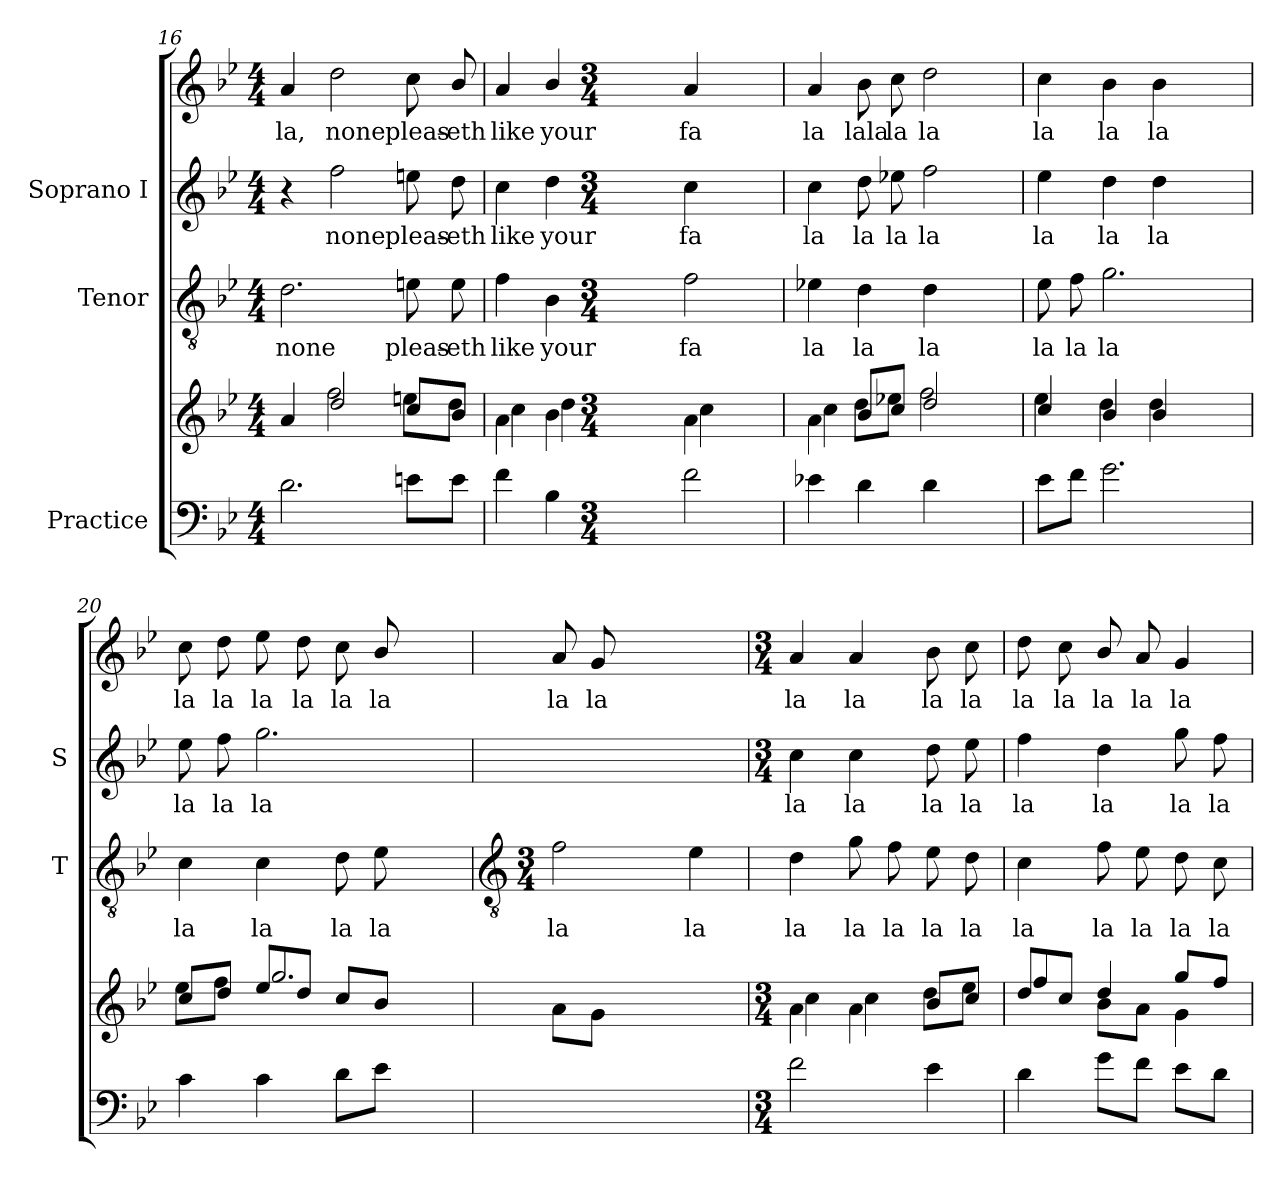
**kern	**kern	**kern	**text	**kern	**text	**kern	**text
*part3	*part3	*part2	*part2	*part1	*part1	*part1	*part1
*staff5	*staff4	*staff3	*staff3	*staff2	*staff2	*staff1	*staff1
*I"Practice	*	*I"Tenor	*	*I"Soprano I	*	*	*
*	*	*I'T	*	*I'S	*	*	*
*clefF4	*clefG2	*clefGv2	*	*clefG2	*	*clefG2	*
*k[b-e-]	*k[b-e-]	*k[b-e-]	*	*k[b-e-]	*	*k[b-e-]	*
*B-:	*B-:	*B-:	*	*B-:	*	*B-:	*
*M4/4	*M4/4	*M4/4	*	*M4/4	*	*M4/4	*
=16	=16	=16	=16	=16	=16	=16	=16
*	*^	*	*	*	*	*	*
!	!	!	!	!LO:LY:b	!	!	!	!LO:LY:b
2.d	4a	4ryy	2.d	none	4r	.	4a	la,
!	!	!	!	!	!	!LO:LY:b	!	!LO:LY:b
.	2dd	2ff	.	.	2ff	none	2dd	none
!	!	!	!	!LO:LY:b	!	!LO:LY:b	!	!LO:LY:b
8enL	8ccL	8eenL	8en	pleas-	8een	pleas-	8cc	pleas-
!	!	!	!	!LO:LY:b	!	!LO:LY:b	!	!LO:LY:b
8eJ	8b-/J	8ddJ	8e	-eth	8dd	-eth	8b-/	-eth
=17	=17	=17	=17	=17	=17	=17	=17	=17
!	!	!	!	!LO:LY:b	!	!LO:LY:b	!	!LO:LY:b
4f	4a\	4cc	4f	like	4cc	like	4a	like
!	!	!	!	!LO:LY:b	!	!LO:LY:b	!	!LO:LY:b
4B-	4b-\	4dd	4B-	your	4dd	your	4b-/	your
*M3/4	*M3/4	*	*M3/4	*	*M3/4	*	*M3/4	*
!	!	!	!	!LO:LY:b	!	!LO:LY:b	!	!LO:LY:b
2f	4a\	4cc	2f	fa	4cc	fa	4a	fa
.	4ryy	4ryy	.	.	4ryy	.	4ryy	.
=18A	=18A	=18A	=18A	=18A	=18A	=18A	=18A	=18A
!	!	!	!	!LO:LY:b	!	!LO:LY:b	!	!LO:LY:b
4e-X	4a\	4cc	4e-X	la	4cc	la	4a	la
!	!	!	!	!LO:LY:b	!	!LO:LY:b	!	!LO:LY:b
4d	8b-L	8ddL	4d	la	8dd	la	8b-	lala
!	!	!	!	!	!	!LO:LY:b	!	!LO:LY:b
.	8ccJ	8ee-XJ	.	.	8ee-X	la	8cc	la
!	!	!	!	!LO:LY:b	!	!LO:LY:b	!	!LO:LY:b
4d	2dd	2ff	4d	la	2ff	la	2dd	la
4ryy	.	.	4ryy	.	.	.	.	.
=19	=19	=19	=19	=19	=19	=19	=19	=19
!	!	!	!	!LO:LY:b	!	!LO:LY:b	!	!LO:LY:b
8e-L	4cc	4ee-	8e-	la	4ee-	la	4cc	la
!	!	!	!	!LO:LY:b	!	!	!	!
8fJ	.	.	8f	la	.	.	.	.
!	!	!	!	!LO:LY:b	!	!LO:LY:b	!	!LO:LY:b
2.g	4b-	4dd	2.g	la	4dd	la	4b-	la
!	!	!	!	!	!	!LO:LY:b	!	!LO:LY:b
.	4b-	4dd	.	.	4dd	la	4b-	la
.	4ryy	4ryy	.	.	4ryy	.	4ryy	.
=20A	=20A	=20A	=20A	=20A	=20A	=20A	=20A	=20A
!	!	!	!	!LO:LY:b	!	!LO:LY:b	!	!LO:LY:b
4c	8ccL	8ee-L	4c	la	8ee-	la	8cc	la
!	!	!	!	!	!	!LO:LY:b	!	!LO:LY:b
.	8ddJ	8ffJ	.	.	8ff	la	8dd	la
!	!	!	!	!LO:LY:b	!	!LO:LY:b	!	!LO:LY:b
4c	8ee-L	2.gg/	4c	la	2.gg	la	8ee-	la
!	!	!	!	!	!	!	!	!LO:LY:b
.	8ddJ	.	.	.	.	.	8dd	la
!	!	!	!	!LO:LY:b	!	!	!	!LO:LY:b
8dL	8ccL	.	8d	la	.	.	8cc	la
!	!	!	!	!LO:LY:b	!	!	!	!LO:LY:b
8e-J	8b-/J	.	8e-	la	.	.	8b-/	la
4ryy	4ryy	.	4ryy	.	.	.	4ryy	.
*	*v	*v	*	*	*	*	*	*
!!LO:LB:g=z
=21A	=21A	=21A	=21A	=21A	=21A	=21A	=21A
*	*	*clefGv2	*	*	*	*	*
*	*	*M3/4	*	*	*	*	*
!	!	!	!LO:LY:b	!	!	!	!LO:LY:b
2.ryy	8a\L	2f	la	2.ryy	.	8a	la
!	!	!	!	!	!	!	!LO:LY:b
.	8g\J	.	.	.	.	8g	la
.	2ryy	.	.	.	.	2ryy	.
!	!	!	!LO:LY:b	!	!	!	!
.	.	4e-	la	.	.	.	.
!!LO:LB:g=z
=22	=22	=22	=22	=22	=22	=22	=22
*M3/4	*M3/4	*	*	*M3/4	*	*M3/4	*
*	*^	*	*	*	*	*	*
!	!	!	!	!LO:LY:b	!	!LO:LY:b	!	!LO:LY:b
2f	4a\	4cc	4d	la	4cc	la	4a	la
!	!	!	!	!LO:LY:b	!	!LO:LY:b	!	!LO:LY:b
.	4a\	4cc	8g	la	4cc	la	4a	la
!	!	!	!	!LO:LY:b	!	!	!	!
.	.	.	8f	la	.	.	.	.
!	!	!	!	!LO:LY:b	!	!LO:LY:b	!	!LO:LY:b
4e-	8b-L	8ddL	8e-	la	8dd	la	8b-	la
!	!	!	!	!LO:LY:b	!	!LO:LY:b	!	!LO:LY:b
.	8cc/J	8ee-J	8d	la	8ee-	la	8cc	la
=23	=23	=23	=23	=23	=23	=23	=23	=23
!	!	!	!	!LO:LY:b	!	!LO:LY:b	!	!LO:LY:b
4d	8ddL	4ff/	4c	la	4ff	la	8dd	la
!	!	!	!	!	!	!	!	!LO:LY:b
.	8ccJ	.	.	.	.	.	8cc	la
!	!	!	!	!LO:LY:b	!	!LO:LY:b	!	!LO:LY:b
8gL	8b-\L	4dd/	8f	la	4dd	la	8b-/	la
!	!	!	!	!LO:LY:b	!	!	!	!LO:LY:b
8fJ	8a\J	.	8e-	la	.	.	8a	la
!	!	!	!	!LO:LY:b	!	!LO:LY:b	!	!LO:LY:b
8e-L	4g\	8gg/L	8d	la	8gg	la	4g	la
!	!	!	!	!LO:LY:b	!	!LO:LY:b	!	!
8dJ	.	8ff/J	8c	la	8ff	la	.	.
*	*v	*v	*	*	*	*	*	*
=	=	=	=	=	=	=	=
*-	*-	*-	*-	*-	*-	*-	*-
